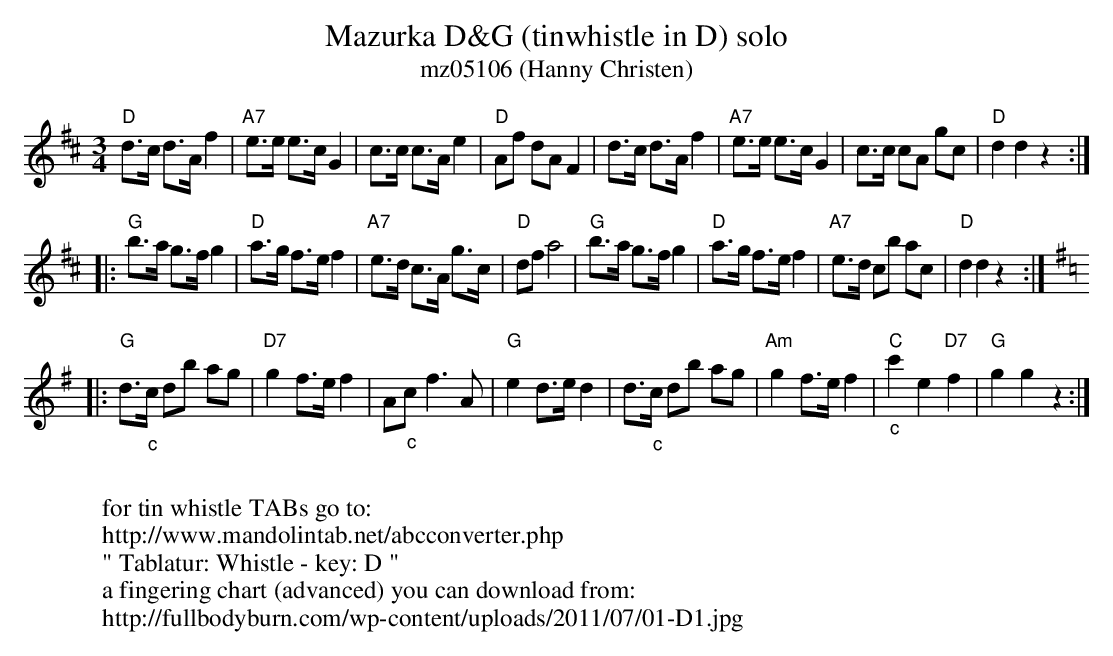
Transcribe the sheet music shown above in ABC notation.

X:1
T:Mazurka D&G (tinwhistle in D) solo
T:mz05106 (Hanny Christen)
M:3/4
L:1/8
K:D transpose=12
"D"d>c d>A f2 | "A7"e>e e>c G2 | c>c c>A e2 | "D"Af dA F2 | d>c d>A f2 | "A7"e>e e>c G2 | c>c cA gc | "D"d2d2z2 ::
"G"b>a g>fg2 | "D"a>g f>ef2 | "A7"e>d c>A g>c | "D"dfa4 | "G"b>a g>fg2 | "D"a>g f>ef2 | "A7"e>d cb ac | "D"d2d2z2:: [K:G]
"G"d>"_c"c db ag | "D7"g2f>ef2 | A"_c"c f3A | "G"e2 d>ed2 | d>"_c"c db ag | "Am"g2f>ef2 | "C""_c"c'2e2"D7"f2 | "G"g2g2z2 :|
W:
W:for tin whistle TABs go to:
W:http://www.mandolintab.net/abcconverter.php
W:" Tablatur: Whistle - key: D "
W:a fingering chart (advanced) you can download from:
W:http://fullbodyburn.com/wp-content/uploads/2011/07/01-D1.jpg
